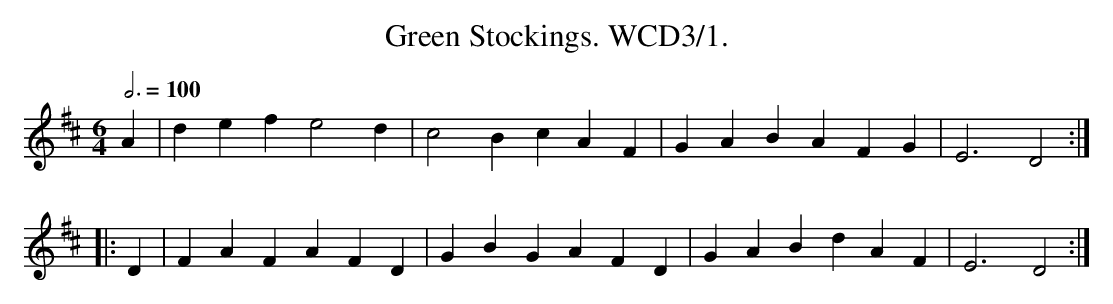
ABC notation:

X:1
T:Green Stockings. WCD3/1.
M:6/4
L:1/4
Q:3/4=100
K:D
A|def e2d|c2B cAF|GAB AFG|E3 D2:|
|:D|FAF AFD|GBG AFD|GAB dAF|E3 D2:|
